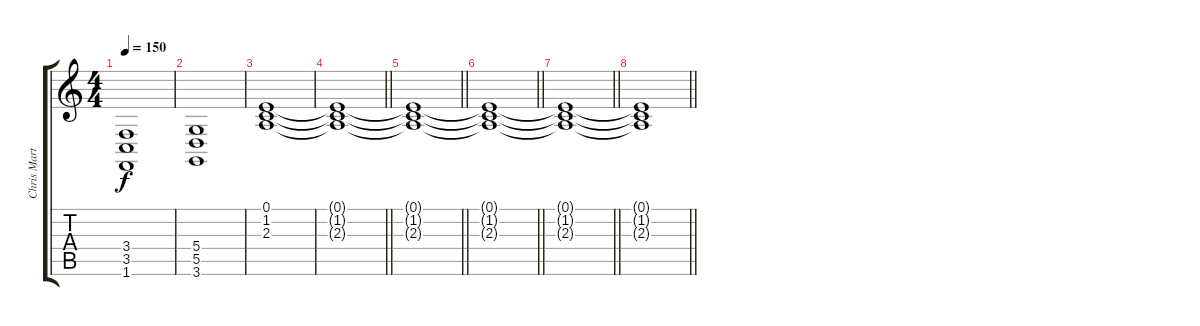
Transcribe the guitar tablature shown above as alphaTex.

\track ("Chris Martin" "Chris Mart") {instrument synthstrings1}
\staff {score tabs}
\tuning (E4 B3 G3 D3 A2 E2) {hide}
\ts (4 4)
\tempo 150
\clef g2
\ks c
(3.4 3.5 1.6).1{dy f} |
(5.4 5.5 3.6).1 |
(0.1 1.2 2.3).1 |
\barLineRight lightlight
(0.1{t} 1.2{t} 2.3{t}).1{volume 0} |
\barLineRight lightlight
(0.1{t} 1.2{t} 2.3{t}).1 |
\barLineRight lightlight
(0.1{t} 1.2{t} 2.3{t}).1 |
\barLineRight lightlight
(0.1{t} 1.2{t} 2.3{t}).1 |
\barLineRight lightlight
(0.1{t} 1.2{t} 2.3{t}).1
